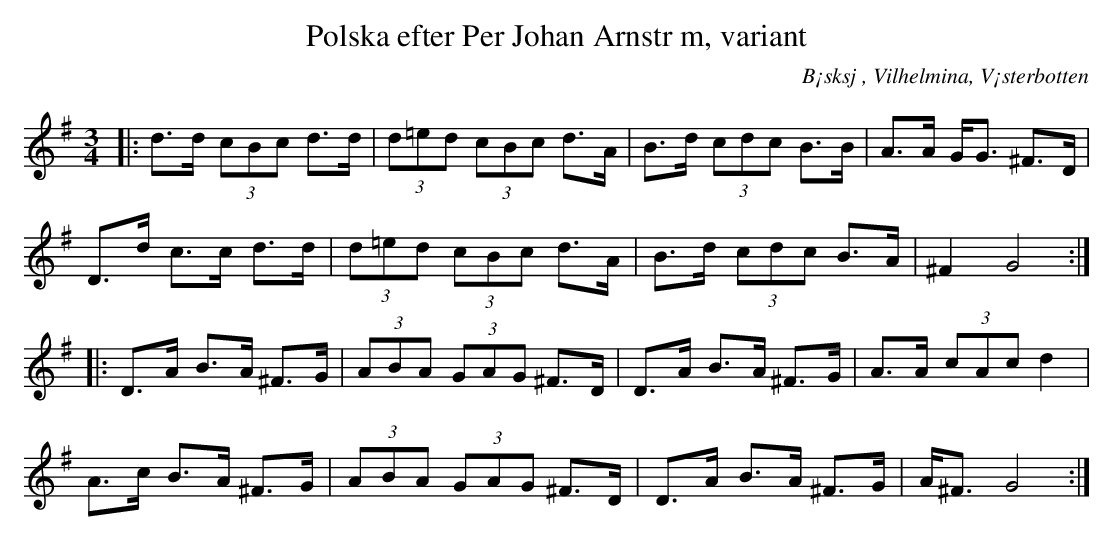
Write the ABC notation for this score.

X:1
T: Polska efter Per Johan Arnstr m, variant
O:B¡sksj , Vilhelmina, V¡sterbotten
M:3/4
L:1/8
K:G
|: d>d (3cBc d>d | (3d=ed (3cBc d>A | B>d (3cdc B>B | A>A G<G ^F>D |
 D>d c>c d>d | (3d=ed (3cBc d>A | B>d (3cdc B>A | ^F2 G4 :|
|: D>A B>A ^F>G | (3ABA (3GAG ^F>D | D>A B>A ^F>G | A>A (3cAc d2 |
 A>c B>A ^F>G | (3ABA (3GAG ^F>D | D>A B>A ^F>G | A<^F G4 :|
